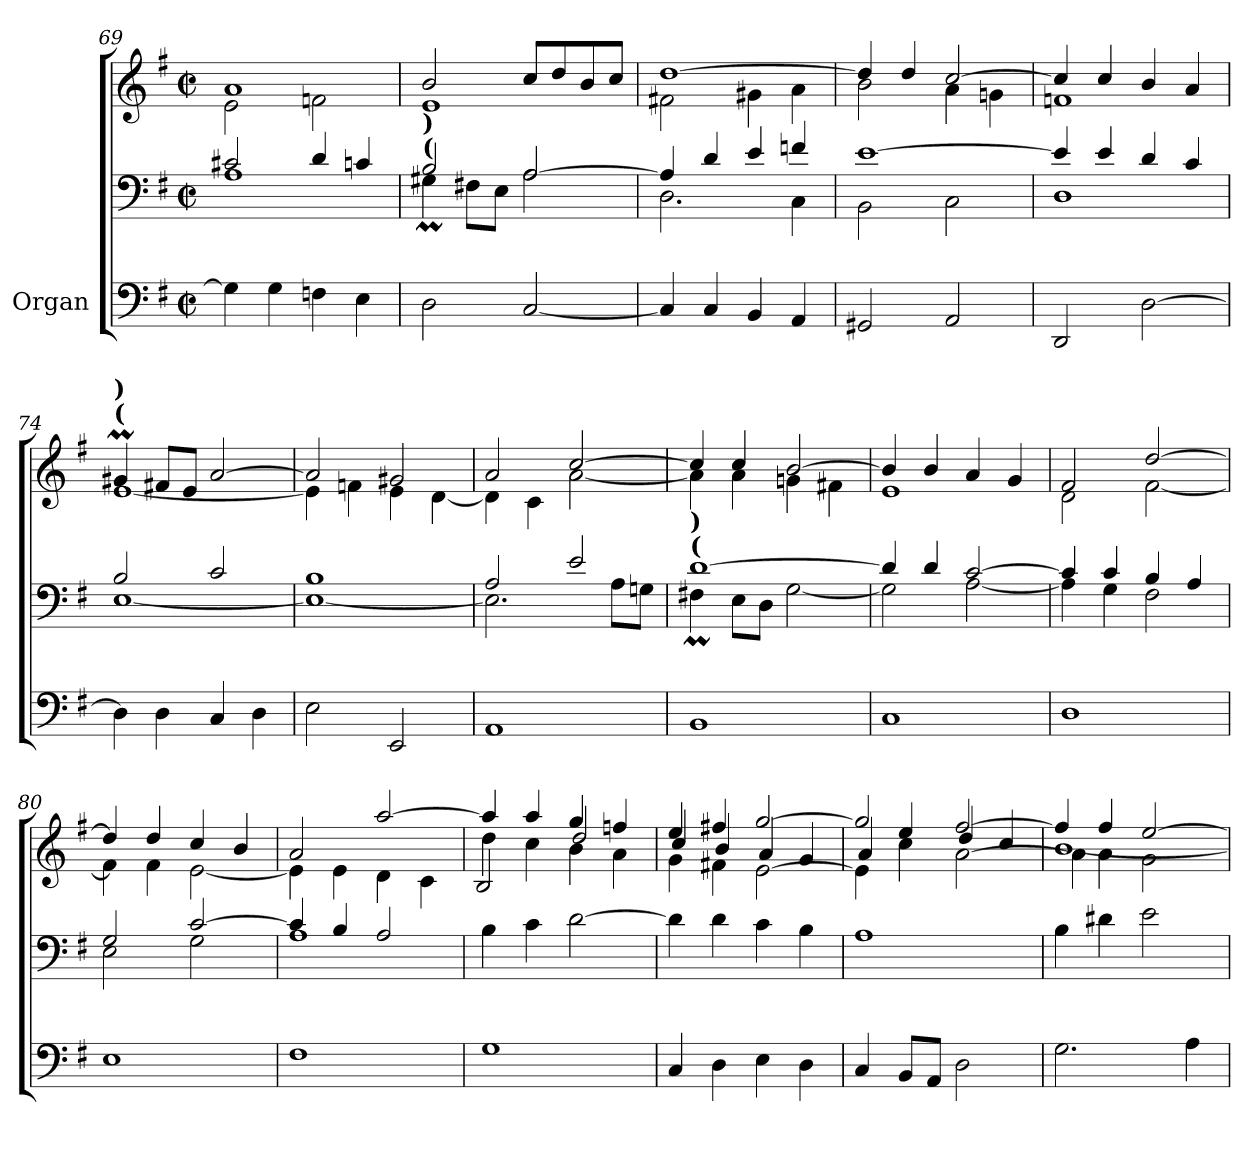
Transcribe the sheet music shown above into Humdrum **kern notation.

**kern	**kern	**kern
*part1	*part1	*part1
*staff3	*staff2	*staff1
*I"Organ	*	*
!!LO:PB:g=z
*clefF4	*clefF4	*clefG2
*k[f#]	*k[f#]	*k[f#]
*M2/2	*M2/2	*M2/2
*met(c|)	*met(c|)	*met(c|)
=69	=69	=69
*	*^	*^
4G\]	2c#X/	1A	1a	2e\
4G\	.	.	.	.
4Fn\	4d/	.	.	2fn\
4E\	4cn/	.	.	.
=70	=70	=70	=70	=70
!	!LO:TX:a:B:t=(	!	!	!
!	!LO:TX:a:B:t=)	!	!	!
2D\	2B/	4G#Xm\	2b/	1e
.	.	8F#X\L	.	.
.	.	8E\J	.	.
[2C/	[2A/	2A\	8cc/L	.
.	.	.	8dd/	.
.	.	.	8b/	.
.	.	.	8cc/J	.
=71	=71	=71	=71	=71
4C/]	4A/]	2.D\	[1dd	2f#X\
4C/	4d/	.	.	.
4BB/	4e/	.	.	4g#X\
4AA/	4fn/	4C\	.	4a\
=72	=72	=72	=72	=72
2GG#X/	[1e	2BB\	4dd/]	2b\
.	.	.	4dd/	.
2AA/	.	2C\	[2cc/	4a\
.	.	.	.	4gn\
=73	=73	=73	=73	=73
2DD/	4e/]	1D	4cc/]	1fn
.	4e/	.	4cc/	.
[2D\	4d/	.	4b/	.
.	4c/	.	4a/	.
=74	=74	=74	=74	=74
!	!	!	!LO:TX:a:B:t=(	!
!	!	!	!LO:TX:a:B:t=)	!
4D\]	2B/	[1E	4g#Xm/	[1e
4D\	.	.	8f#X/L	.
.	.	.	8e/J	.
4C/	2c/	.	[2a/	.
4D\	.	.	.	.
=75	=75	=75	=75	=75
2E\	1B	1E_	2a/]	4e\]
.	.	.	.	4fn\
2EE/	.	.	2g#X/	4e\
.	.	.	.	[4d\
=76	=76	=76	=76	=76
1AA	2A/	2.E\]	2a/	4d\]
.	.	.	.	4c\
.	2e/	.	[2cc/	[2a\
.	.	8A\L	.	.
.	.	8Gn\J	.	.
!!LO:PB:g=z	!!
=77	=77	=77	=77	=77
!	!LO:TX:a:B:t=(	!	!	!
!	!LO:TX:a:B:t=)	!	!	!
1BB	[1d	4F#Xm\	4cc/]	4a\]
.	.	8E\L	4cc/	4a\
.	.	8D\J	.	.
.	.	[2G\	[2b/	4gn\
.	.	.	.	4f#X\
=78	=78	=78	=78	=78
1C	4d/]	2G\]	4b/]	1e
.	4d/	.	4b/	.
.	[2c/	[2A\	4a/	.
.	.	.	4g/	.
=79	=79	=79	=79	=79
1D	4c/]	4A\]	2f#/	2d\
.	4c/	4G\	.	.
.	4B/	2F#\	[2dd/	[2f#\
.	4A/	.	.	.
=80	=80	=80	=80	=80
1E	2G/	2E\	4dd/]	4f#\]
.	.	.	4dd/	4f#\
.	[2c/	2G\	4cc/	[2e\
.	.	.	4b/	.
=81	=81	=81	=81	=81
1F#	4c/]	1A	2a/	4e\]
.	4B/	.	.	4e\
.	2A/	.	[2aa/	4d\
.	.	.	.	4c\
*	*v	*v	*	*
=82	=82	=82	=82
*	*	*	*^
1G	4B\	4aa/]	4dd\	2B/
.	4c\	4aa/	4cc\	.
.	[2d\	4gg/	4b\	2dd/
.	.	4ffn/	4a\	.
=83	=83	=83	=83	=83
4C/	4d\]	4ee/	4cc/	4g\
4D\	4d\	4ff#X/	4b/	4f#X\
4E\	4c\	[2gg/	4a/	[2e\
4D\	4B\	.	4g/	.
=84	=84	=84	=84	=84
4C/	1A	2gg/]	4a/	4e\]
8BB/L	.	.	4ee/	4cc\
8AA/J	.	.	.	.
2D\	.	[2ff#/	4dd/	[2a\
.	.	.	4cc/	.
!!LO:PB:g=z	!!	!!
=85	=85	=85	=85	=85
2.G\	4B\	4ff#/]	[1b	4a\]
.	4d#X\	4ff#/	.	4a\
.	2e\	[2ee/	.	2g\
4A\	.	.	.	.
*	*	*v	*v	*v
=	=	=
*-	*-	*-
